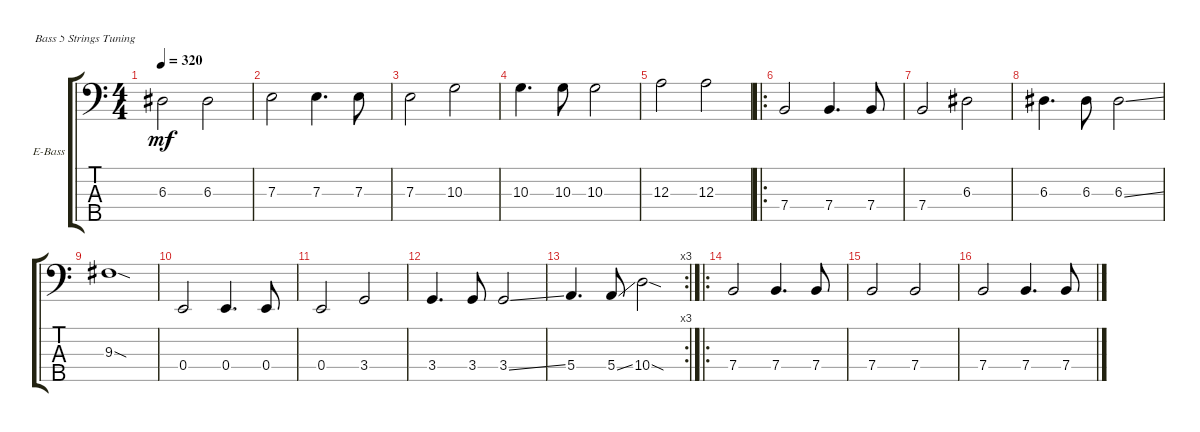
\defaultSystemsLayout 4
\bracketExtendMode groupsimilarinstruments
\firstSystemTrackNameOrientation horizontal
\otherSystemsTrackNameOrientation horizontal
\track ("Electric Bass" "E-Bass") {instrument electricbassfinger}
\staff {score tabs}
\tuning (G2 D2 A1 E1 B0)
\ts (4 4)
\tempo 320
\clef f4
\ks c
6.3.2{dy mf} 6.3.2 |
7.3.2 7.3.4{d} 7.3.8 |
7.3.2 10.3.2 |
10.3.4{d} 10.3.8 10.3.2 |
12.3.2 12.3.2 |
\ro
7.4.2 7.4.4{d} 7.4.8 |
7.4.2 6.3.2 |
6.3.4{d} 6.3.8 6.3{ss}.2 |
9.3{sod}.1 |
0.4.2 0.4.4{d} 0.4.8 |
0.4.2 3.4.2 |
3.4.4{d} 3.4.8 3.4{ss}.2 |
\rc 3
5.4.4{d} 5.4{ss}.8 10.4{sod}.2 |
\ro
7.4.2 7.4.4{d} 7.4.8 |
7.4.2 7.4.2 |
7.4.2 7.4.4{d} 7.4.8
